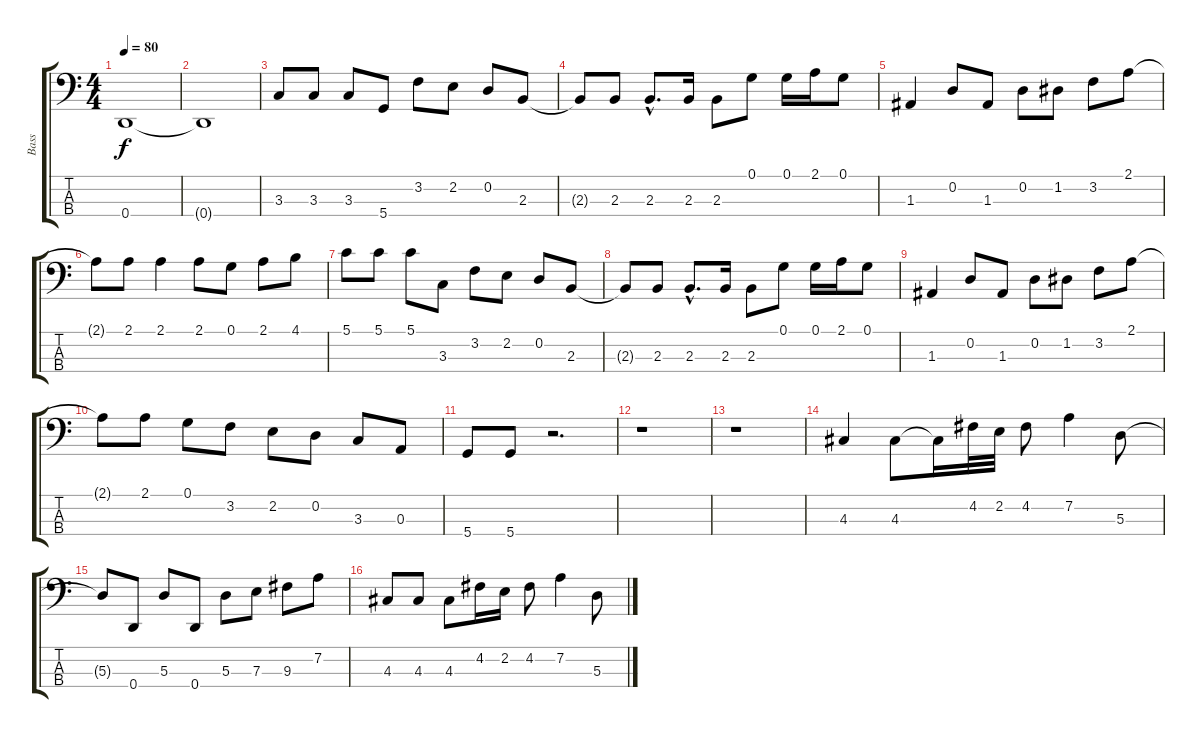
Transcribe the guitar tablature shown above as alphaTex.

\track ("Bass" "Bass") {instrument electricbasspick}
\staff {score tabs}
\tuning (G2 D2 A1 D1) {hide}
\ts (4 4)
\tempo 80
\clef f4
\ks c
0.4{t}.1{dy f} |
0.4{t}.1 |
3.3.8 3.3.8 3.3.8 5.4.8 3.2.8 2.2.8 0.2.8 2.3.8 |
2.3{t}.8 2.3.8 2.3{hac}.8{d} 2.3.16 2.3.8 0.1.8 0.1.16 2.1.16 0.1.8 |
1.3.4 0.2.8 1.3.8 0.2.8 1.2.8 3.2.8 2.1.8 |
2.1{t}.8 2.1.8 2.1.4 2.1.8 0.1.8 2.1.8 4.1.8 |
5.1.8 5.1.8 5.1.8 3.3.8 3.2.8 2.2.8 0.2.8 2.3.8 |
2.3{t}.8 2.3.8 2.3{hac}.8{d} 2.3.16 2.3.8 0.1.8 0.1.16 2.1.16 0.1.8 |
1.3.4 0.2.8 1.3.8 0.2.8 1.2.8 3.2.8 2.1.8 |
2.1{t}.8 2.1.8 0.1.8 3.2.8 2.2.8 0.2.8 3.3.8 0.3.8 |
5.4.8 5.4.8 r.2{d} |
r.1 |
r.1 |
4.3.4 4.3.8 4.3{t}.16 4.2.32 2.2.32 4.2.8 7.2.4 5.3.8 |
5.3{t}.8 0.4.8 5.3.8 0.4.8 5.3.8 7.3.8 9.3.8 7.2.8 |
4.3.8 4.3.8 4.3.8 4.2.16 2.2.16 4.2.8 7.2.4 5.3.8
